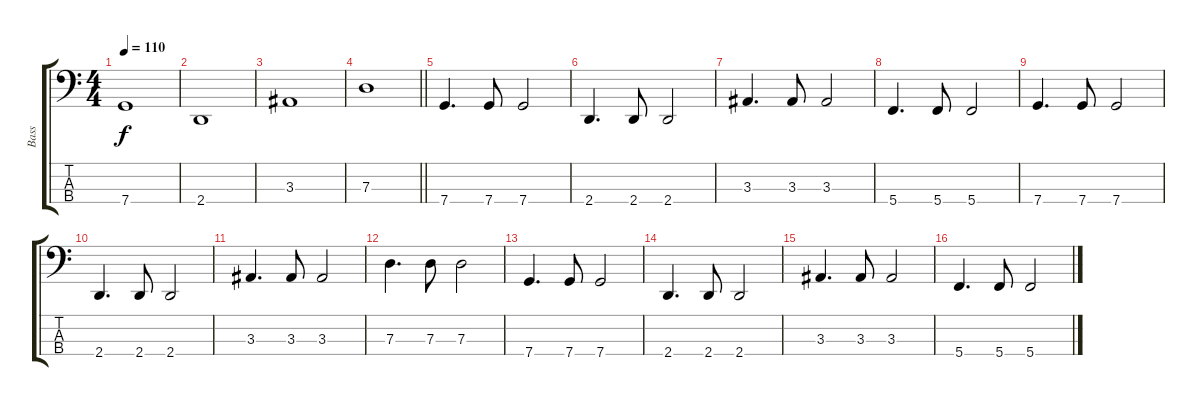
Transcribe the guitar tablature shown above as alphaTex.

\track ("Bass" "Bass") {instrument electricbassfinger}
\staff {score tabs}
\tuning (F2 C2 G1 C1) {hide}
\ts (4 4)
\tempo 110
\clef f4
\ks c
7.4.1{dy f} |
2.4.1 |
3.3.1 |
\barLineRight lightlight
7.3.1 |
7.4.4{d} 7.4.8 7.4.2 |
2.4.4{d} 2.4.8 2.4.2 |
3.3.4{d} 3.3.8 3.3.2 |
5.4.4{d} 5.4.8 5.4.2 |
7.4.4{d} 7.4.8 7.4.2 |
2.4.4{d} 2.4.8 2.4.2 |
3.3.4{d} 3.3.8 3.3.2 |
7.3.4{d} 7.3.8 7.3.2 |
7.4.4{d} 7.4.8 7.4.2 |
2.4.4{d} 2.4.8 2.4.2 |
3.3.4{d} 3.3.8 3.3.2 |
5.4.4{d} 5.4.8 5.4.2
